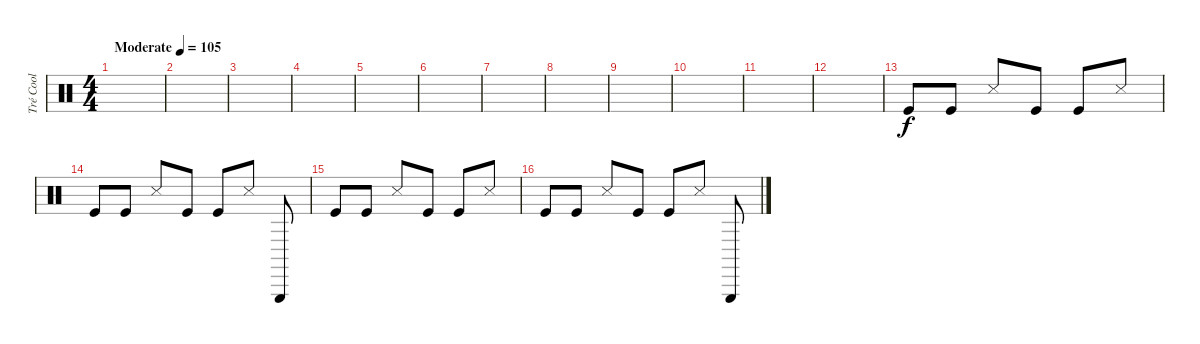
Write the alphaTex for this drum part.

\track ("Tré Cool" "Tré Cool") {instrument percussion}
\staff {score}
\articulation defaults
\ts (4 4)
\tempo (105 "Moderate")
\clef neutral
\ks c
|
|
|
|
|
|
|
|
|
|
|
|
"Kick (hit)".8 "Kick (hit)".8 "Snare (side stick) 3".8 "Kick (hit)".8 "Kick (hit)".8 "Snare (side stick) 3".8 |
"Kick (hit)".8 "Kick (hit)".8 "Snare (side stick) 3".8 "Kick (hit)".8 "Kick (hit)".8 "Snare (side stick) 3".8 "Triangle (hit)".8 |
"Kick (hit)".8 "Kick (hit)".8 "Snare (side stick) 3".8 "Kick (hit)".8 "Kick (hit)".8 "Snare (side stick) 3".8 |
"Kick (hit)".8 "Kick (hit)".8 "Snare (side stick) 3".8 "Kick (hit)".8 "Kick (hit)".8 "Snare (side stick) 3".8 "Triangle (hit)".8
